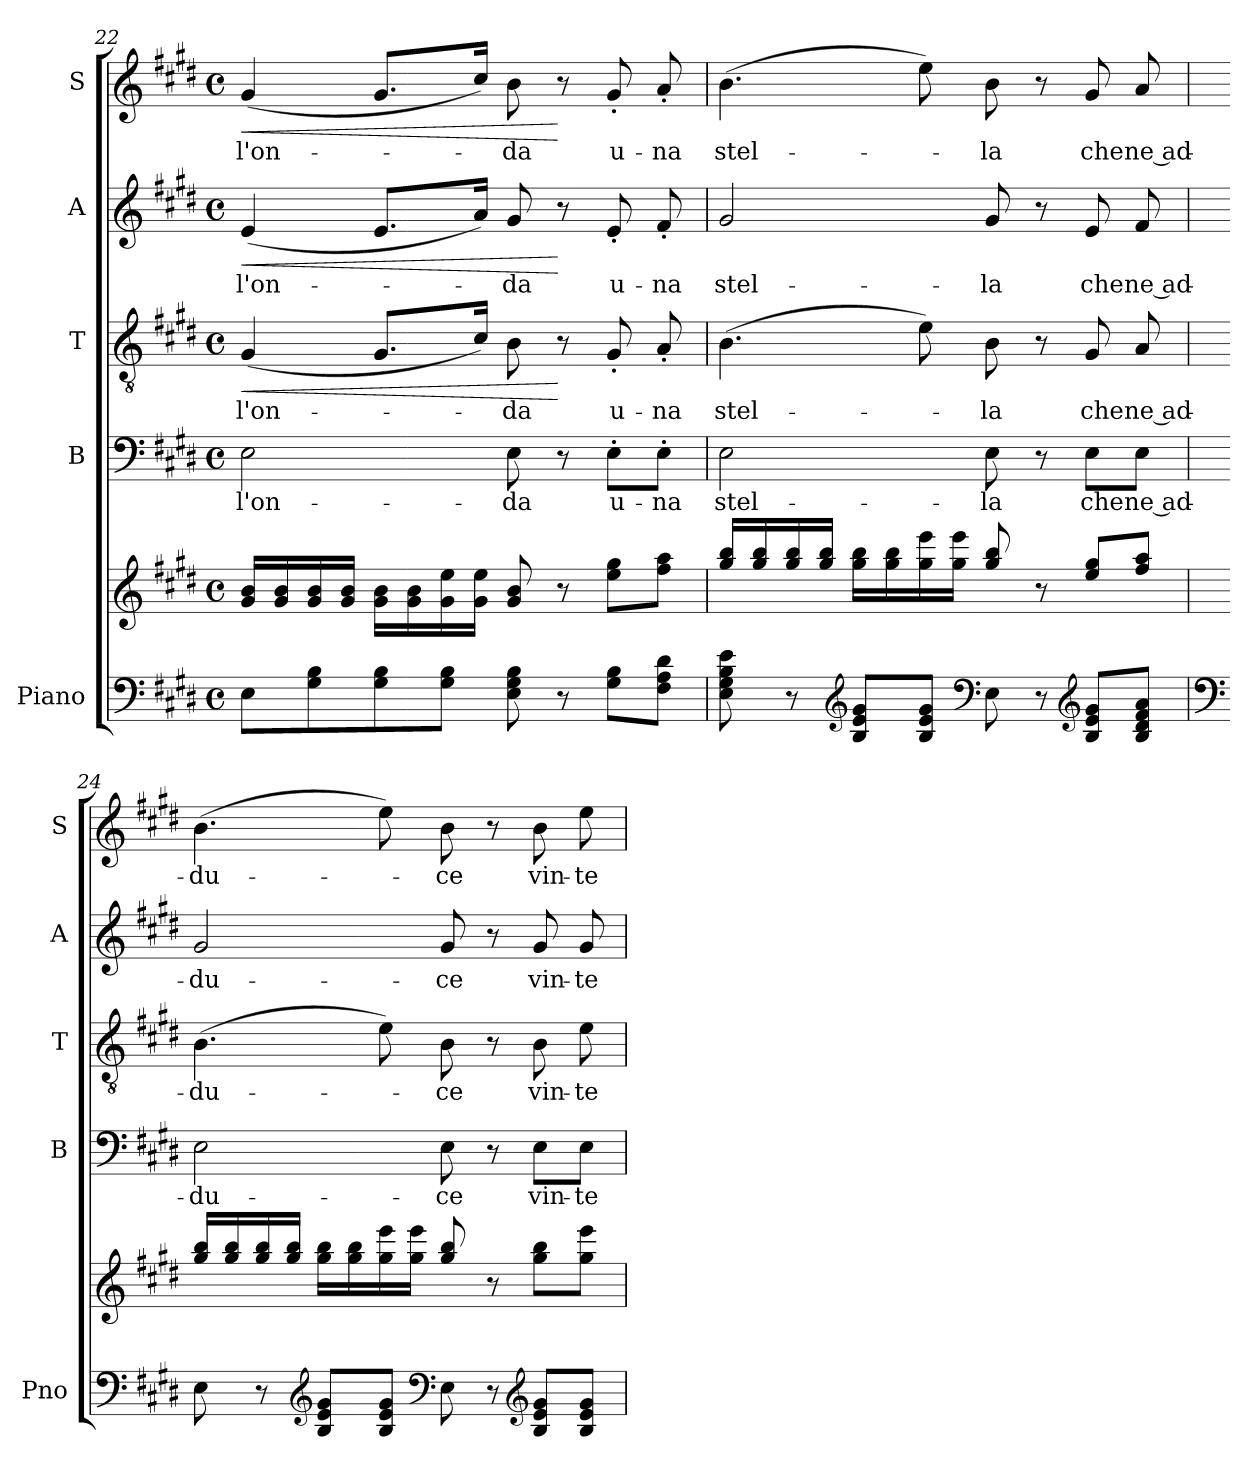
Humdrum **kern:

**kern	**kern	**kern	**text	**kern	**text	**dynam	**kern	**text	**dynam	**kern	**text	**dynam
*part5	*part5	*part4	*part4	*part3	*part3	*part3	*part2	*part2	*part2	*part1	*part1	*part1
*staff6	*staff5	*staff4	*staff4	*staff3	*staff3	*staff3	*staff2	*staff2	*staff2	*staff1	*staff1	*staff1
*I"Piano	*	*I"B	*	*I"T	*	*	*I"A	*	*	*I"S	*	*
*I'Pno	*	*I'B	*	*I'T	*	*	*I'A	*	*	*I'S	*	*
!!LO:PB:g=z
*clefF4	*clefG2	*clefF4	*	*clefGv2	*	*	*clefG2	*	*	*clefG2	*	*
*k[f#c#g#d#]	*k[f#c#g#d#]	*k[f#c#g#d#]	*	*k[f#c#g#d#]	*	*	*k[f#c#g#d#]	*	*	*k[f#c#g#d#]	*	*
*M4/4	*M4/4	*M4/4	*	*M4/4	*	*	*M4/4	*	*	*M4/4	*	*
*met(c)	*met(c)	*met(c)	*	*met(c)	*	*	*met(c)	*	*	*met(c)	*	*
=22	=22	=22	=22	=22	=22	=22	=22	=22	=22	=22	=22	=22
!	!	!	!	!	!	!LO:HP:b	!	!	!LO:HP:b	!	!	!LO:HP:b
8E\L	16g#/ 16b/LL	2E\	-l'on-	(4G#/	-l'on-	<	(4e/	-l'on-	<	(4g#/	-l'on-	<
.	16g#/ 16b/	.	.	.	.	.	.	.	.	.	.	.
8G#\ 8B\	16g#/ 16b/	.	.	.	.	.	.	.	.	.	.	.
.	16g#/ 16b/JJ	.	.	.	.	.	.	.	.	.	.	.
8G#\ 8B\	16g#\ 16b\LL	.	.	8.G#/L	.	.	8.e/L	.	.	8.g#/L	.	.
.	16g#\ 16b\	.	.	.	.	.	.	.	.	.	.	.
8G#\ 8B\J	16g#\ 16ee\	.	.	.	.	.	.	.	.	.	.	.
.	16g#\ 16ee\JJ	.	.	16c#/Jk)	.	.	16a/Jk)	.	.	16cc#/Jk)	.	.
8E\ 8G#\ 8B\	8g#/ 8b/	8E\	-da	8B\	-da	.	8g#/	-da	.	8b\	-da	.
8r	8r	8r	.	8r	.	[	8r	.	[	8r	.	[
8G#\ 8B\L	8ee\ 8gg#\L	8E'\L	u-	8G#'/	u-	.	8e'/	u-	.	8g#'/	u-	.
8F#\ 8A\ 8d#\J	8ff#\ 8aa\J	8E'\J	-na	8A'/	-na	.	8f#'/	-na	.	8a'/	-na	.
=23	=23	=23	=23	=23	=23	=23	=23	=23	=23	=23	=23	=23
8E\ 8G#\ 8B\ 8e\	16gg#/ 16bb/LL	2E\	stel-	(4.B\	stel-	.	2g#/	stel-	.	(4.b\	stel-	.
.	16gg#/ 16bb/	.	.	.	.	.	.	.	.	.	.	.
8r	16gg#/ 16bb/	.	.	.	.	.	.	.	.	.	.	.
.	16gg#/ 16bb/JJ	.	.	.	.	.	.	.	.	.	.	.
*clefG2	*	*	*	*	*	*	*	*	*	*	*	*
8B/ 8e/ 8g#/L	16gg#\ 16bb\LL	.	.	.	.	.	.	.	.	.	.	.
.	16gg#\ 16bb\	.	.	.	.	.	.	.	.	.	.	.
8B/ 8e/ 8g#/J	16gg#\ 16eee\	.	.	8e\)	.	.	.	.	.	8ee\)	.	.
.	16gg#\ 16eee\JJ	.	.	.	.	.	.	.	.	.	.	.
*clefF4	*	*	*	*	*	*	*	*	*	*	*	*
8E\	8gg#/ 8bb/	8E\	-la	8B\	-la	.	8g#/	-la	.	8b\	-la	.
8r	8r	8r	.	8r	.	.	8r	.	.	8r	.	.
*clefG2	*	*	*	*	*	*	*	*	*	*	*	*
8B/ 8e/ 8g#/L	8ee/ 8gg#/L	8E\L	che	8G#/	che	.	8e/	che	.	8g#/	che	.
8B/ 8d#/ 8f#/ 8a/J	8ff#/ 8aa/J	8E\J	ne ad-	8A/	ne ad-	.	8f#/	ne ad-	.	8a/	ne ad-	.
!!LO:LB:g=z
=24	=24	=24	=24	=24	=24	=24	=24	=24	=24	=24	=24	=24
*clefF4	*	*	*	*	*	*	*	*	*	*	*	*
8E\	16gg#/ 16bb/LL	2E\	-du-	(4.B\	-du-	.	2g#/	-du-	.	(4.b\	-du-	.
.	16gg#/ 16bb/	.	.	.	.	.	.	.	.	.	.	.
8r	16gg#/ 16bb/	.	.	.	.	.	.	.	.	.	.	.
.	16gg#/ 16bb/JJ	.	.	.	.	.	.	.	.	.	.	.
*clefG2	*	*	*	*	*	*	*	*	*	*	*	*
8B/ 8e/ 8g#/L	16gg#\ 16bb\LL	.	.	.	.	.	.	.	.	.	.	.
.	16gg#\ 16bb\	.	.	.	.	.	.	.	.	.	.	.
8B/ 8e/ 8g#/J	16gg#\ 16eee\	.	.	8e\)	.	.	.	.	.	8ee\)	.	.
.	16gg#\ 16eee\JJ	.	.	.	.	.	.	.	.	.	.	.
*clefF4	*	*	*	*	*	*	*	*	*	*	*	*
8E\	8gg#/ 8bb/	8E\	-ce	8B\	-ce	.	8g#/	-ce	.	8b\	-ce	.
8r	8r	8r	.	8r	.	.	8r	.	.	8r	.	.
*clefG2	*	*	*	*	*	*	*	*	*	*	*	*
8B/ 8e/ 8g#/L	8gg#\ 8bb\L	8E\L	vin-	8B\	vin-	.	8g#/	vin-	.	8b\	vin-	.
8B/ 8e/ 8g#/J	8gg#\ 8eee\J	8E\J	-te	8e\	-te	.	8g#/	-te	.	8ee\	-te	.
=	=	=	=	=	=	=	=	=	=	=	=	=
*-	*-	*-	*-	*-	*-	*-	*-	*-	*-	*-	*-	*-
